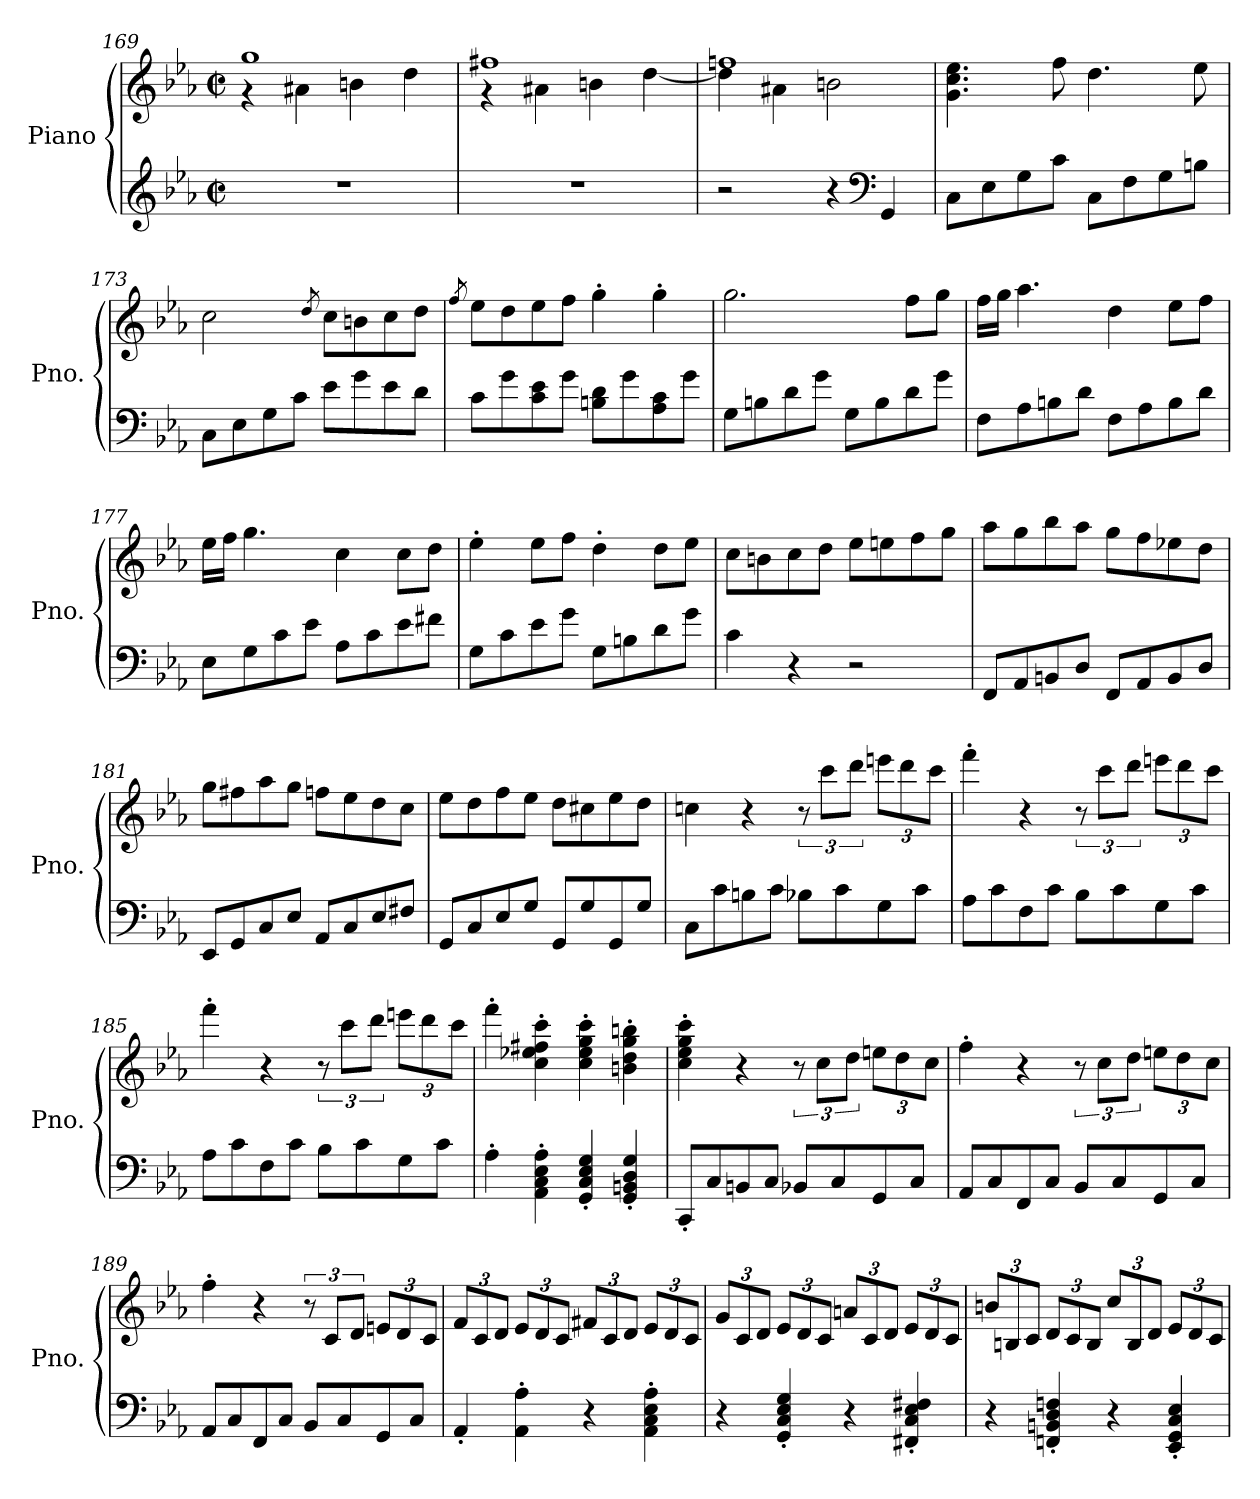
**kern	**kern
*part1	*part1
*staff2	*staff1
*I"Piano	*
*I'Pno.	*
*clefG2	*clefG2
*k[b-e-a-]	*k[b-e-a-]
*M2/2	*M2/2
*met(c|)	*met(c|)
=169	=169
*	*^
1r	1gg	4r
.	.	4a#X\
.	.	4bn\
.	.	4dd\
=170	=170	=170
1r	1ff#X	4r
.	.	4a#X\
.	.	4bn\
.	.	[4dd\
=171	=171	=171
2r	1ffn	4dd\]
.	.	4a#X\
4r	.	2bn\
*clefF4	*	*
4GG/	.	.
*	*v	*v
=172	=172
8C\L	4.g\ 4.cc\ 4.ee-\
8E-\	.
8G\	.
8c\J	8ff\
8C\L	4.dd\
8F\	.
8G\	.
8Bn\J	8ee-\
!!LO:LB:g=z
=173	=173
8C\L	2cc\
8E-\	.
8G\	.
8c\J	.
.	8qdd/
8e-\L	8cc\L
8g\	8bn\
8e-\	8cc\
8d\J	8dd\J
=174	=174
.	8qff/
8c\L	8ee-\L
8g\	8dd\
8c\ 8e-\	8ee-\
8g\J	8ff\J
8Bn\ 8d\L	4gg'\
8g\	.
8A-\ 8c\	4gg'\
8g\J	.
=175	=175
8G\L	2.gg\
8Bn\	.
8d\	.
8g\J	.
8G\L	.
8B\	.
8d\	8ff\L
8g\J	8gg\J
=176	=176
8F\L	16ff\LL
.	16gg\JJ
8A-\	4.aa-\
8Bn\	.
8d\J	.
8F\L	4dd\
8A-\	.
8B\	8ee-\L
8d\J	8ff\J
!!LO:LB:g=z
=177	=177
8E-\L	16ee-\LL
.	16ff\JJ
8G\	4.gg\
8c\	.
8e-\J	.
8A-\L	4cc\
8c\	.
8e-\	8cc\L
8f#X\J	8dd\J
=178	=178
8G\L	4ee-'\
8c\	.
8e-\	8ee-\L
8g\J	8ff\J
8G\L	4dd'\
8Bn\	.
8d\	8dd\L
8g\J	8ee-\J
=179	=179
4c\	8cc\L
.	8bn\
4r	8cc\
.	8dd\J
2r	8ee-\L
.	8een\
.	8ff\
.	8gg\J
=180	=180
8FF/L	8aa-\L
8AA-/	8gg\
8BBn/	8bb-\
8D/J	8aa-\J
8FF/L	8gg\L
8AA-/	8ff\
8BB/	8ee-X\
8D/J	8dd\J
!!LO:PB:g=z
=181	=181
8EE-/L	8gg\L
8GG/	8ff#X\
8C/	8aa-\
8E-/J	8gg\J
8AA-/L	8ffn\L
8C/	8ee-\
8E-/	8dd\
8F#X/J	8cc\J
=182	=182
8GG/L	8ee-\L
8C/	8dd\
8E-/	8ff\
8G/J	8ee-\J
8GG/L	8dd\L
8G/	8cc#X\
8GG/	8ee-\
8G/J	8dd\J
=183	=183
8C\L	4ccn\
8c\	.
8Bn\	4r
8c\J	.
8B-X\L	12r
.	12ccc\L
8c\	.
.	12ddd\J
*	*Xbrackettup
8G\	12eeen\L
.	12ddd\
8c\J	.
.	12ccc\J
!!LO:PB:g=z
=184	=184
8A-\L	4fff'\
8c\	.
8F\	4r
8c\J	.
*	*brackettup
8B-\L	12r
.	12ccc\L
8c\	.
.	12ddd\J
*	*Xbrackettup
8G\	12eeen\L
.	12ddd\
8c\J	.
.	12ccc\J
=185	=185
8A-\L	4fff'\
8c\	.
8F\	4r
8c\J	.
*	*brackettup
8B-\L	12r
.	12ccc\L
8c\	.
.	12ddd\J
*	*Xbrackettup
8G\	12eeen\L
.	12ddd\
8c\J	.
.	12ccc\J
=186	=186
4A-'\	4fff'\
4AA-\' 4C\' 4E-\' 4A-\'	4cc\' 4ee-X\' 4ff#X\' 4ccc\'
4GG/' 4C/' 4E-/' 4G/'	4cc\' 4ee-\' 4gg\' 4ccc\'
4GG/' 4BBn/' 4D/' 4G/'	4bn\' 4dd\' 4gg\' 4bbn\'
!!LO:LB:g=z
=187	=187
8CC'/L	4cc\' 4ee-\' 4gg\' 4ccc\'
8C/	.
8BBn/	4r
8C/J	.
*	*brackettup
8BB-X/L	12r
.	12cc\L
8C/	.
.	12dd\J
*	*Xbrackettup
8GG/	12een\L
.	12dd\
8C/J	.
.	12cc\J
=188	=188
8AA-/L	4ff'\
8C/	.
8FF/	4r
8C/J	.
*	*brackettup
8BB-/L	12r
.	12cc\L
8C/	.
.	12dd\J
*	*Xbrackettup
8GG/	12een\L
.	12dd\
8C/J	.
.	12cc\J
=189	=189
8AA-/L	4ff'\
8C/	.
8FF/	4r
8C/J	.
*	*brackettup
8BB-/L	12r
.	12c/L
8C/	.
.	12d/J
*	*Xbrackettup
8GG/	12en/L
.	12d/
8C/J	.
.	12c/J
!!LO:LB:g=z
=190	=190
4AA-'/	12f/L
.	12c/
.	12d/J
4AA-\' 4A-\'	12e-/L
.	12d/
.	12c/J
4r	12f#X/L
.	12c/
.	12d/J
4AA-\' 4C\' 4E-\' 4A-\'	12e-/L
.	12d/
.	12c/J
=191	=191
4r	12g/L
.	12c/
.	12d/J
4GG/' 4C/' 4E-/' 4G/'	12e-/L
.	12d/
.	12c/J
4r	12an/L
.	12c/
.	12d/J
4FF#X/' 4C/' 4E-/' 4F#X/'	12e-/L
.	12d/
.	12c/J
=192	=192
4r	12bn/L
.	12Bn/
.	12c/J
4FFn/' 4BBn/' 4D/' 4Fn/'	12d/L
.	12c/
.	12B/J
4r	12cc/L
.	12B/
.	12d/J
4EE-/' 4GG/' 4C/' 4E-/'	12e-/L
.	12d/
.	12c/J
=	=
*-	*-
